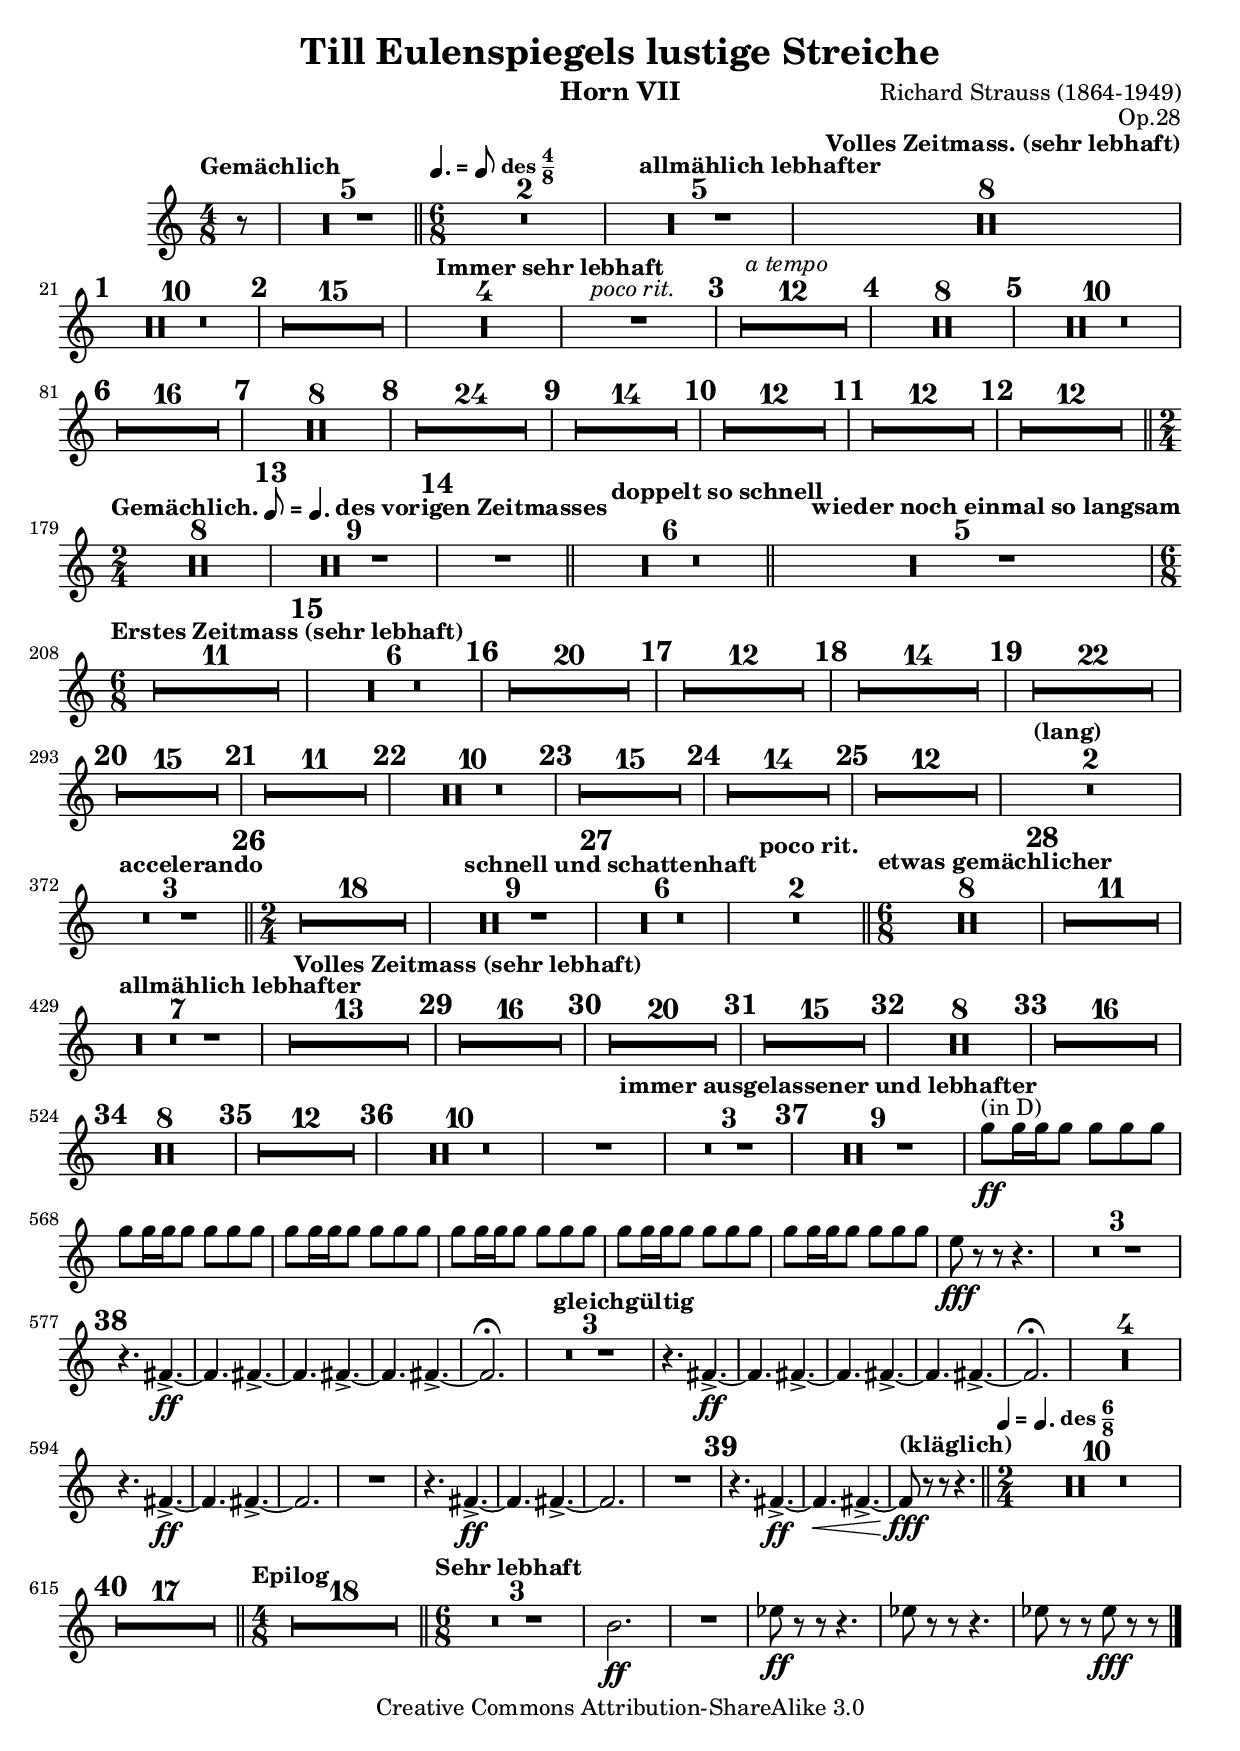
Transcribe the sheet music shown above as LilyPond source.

\version "2.13.49"

\include "defs.ily" 
\version "2.13.49"

hornSeven = \relative c'''
{
  %4/8
  r8
  R2*5 |

  %6/8
  R2.*2
  %"allmählich lebhafter"
  R2.*5 |
  %"Volles Zeitmass. (sehr lebhaft)"
  R2.*8

  %1
  R2.*10

  %2
  R2.*15
  %"Immer sehr lebhaft"
  R2.*4
  R2. %"poco rit."

  %3
  R2.*12 %"a tempo"

  %4
  R2.*8

  %5
  R2.*10

  %6
  R2.*16

  %7
  R2.*8

  %8
  R2.*24

  %9
  R2.*14

  %10
  R2.*12 |

  %11
  R2.*12 |

  %12
  R2.*12 |
  %2/4
  R2*8 |

  %13
  R2*9 |

  %14
  R2 |
  %\markup{"doppelt so schnell"}
  R2*6 |
  %\markup{"weider noch einmal so langsam"}
  R2*5 |
  %6/8
  %"Erstes Zeitmass (sehr lebhaft)"
  R2.*11 |

  %15
  R2.*6 |

  %16
  R2.*20 |

  %17
  R2.*12 |

  %18
  R2.*14 |

  %19
  R2.*22 |

  %20
  R2.*15 |

  %21
  R2.*11 |

  %22
  R2.*10 |

  %23
  R2.*15 |

  %24
  R2.*14 |

  %25
  R2.*12 |
  %\markup{(lang)}
  R2.*2 |
  %\markup{accelerando}
  R2.*3 |

  %26
  %2/4
  R2*18 |
  %\markup{schnell und schattenhaft}
  R2*9 |

  %27
  R2*6 |
  %\markup{poco rit.}
  R2*2 |

  %6/8
  %"etwas gemächlicher"
  R2.*8 |

  %28
  R2.*11 |
  %"allmählich lebhafter"
  R2.*7 |
  %"Volles Zeitmass (sehr lebhaft)"
  R2.*13 |

  %29
  R2.*16 |

  %30
  R2.*20 |

  %31
  R2.*15 |

  %32
  R2.*8 |

  %33
  R2.*16 |

  %34
  R2.*8 |

  %35
  R2.*12 |

  %36
  R2.*14 |

  %37
  R2.*9 |
  \transposition d
  g8\ff^"(in D)" g16 g g8 g g g |
  \repeat unfold 5 {g8 g16 g g8 g g g |}
  e8\fff r r r4. |
  R2.*3 |

  %38
  \repeat unfold 2
  {
    r4. fis,~->\ff |
    \repeat unfold 3 {fis fis~-> |}
    fis2.\fermata |
  }
  \alternative
  {
    {R2.*3 |}
    {R2.*4 |}
  }
  r4. fis~->\ff |
  fis fis~-> |
  fis2. |
  R2. |
  r4. fis~->\ff |
  fis fis~-> |
  fis2. |
  R2.

  %39
  r4. fis~->\ff |
  fis\< fis~-> |
  %"(kläglich)"
  fis8\fff r r r4. |
  %2/4
  R2*10 |

  %40
  R2*17 |
  %4/8
  %"Epilog"
  R2*18 |
  %6/8
  %"Sehr lebhaft"
  R2.*3 |
  b2.\ff |
  R2. |
  ees8\ff r r r4. |
  ees8 r r r4. |
  ees8 r r ees\fff r r |
}
 

instrument = "Horn VII"

notes = \hornSeven

\include "part.ily"
